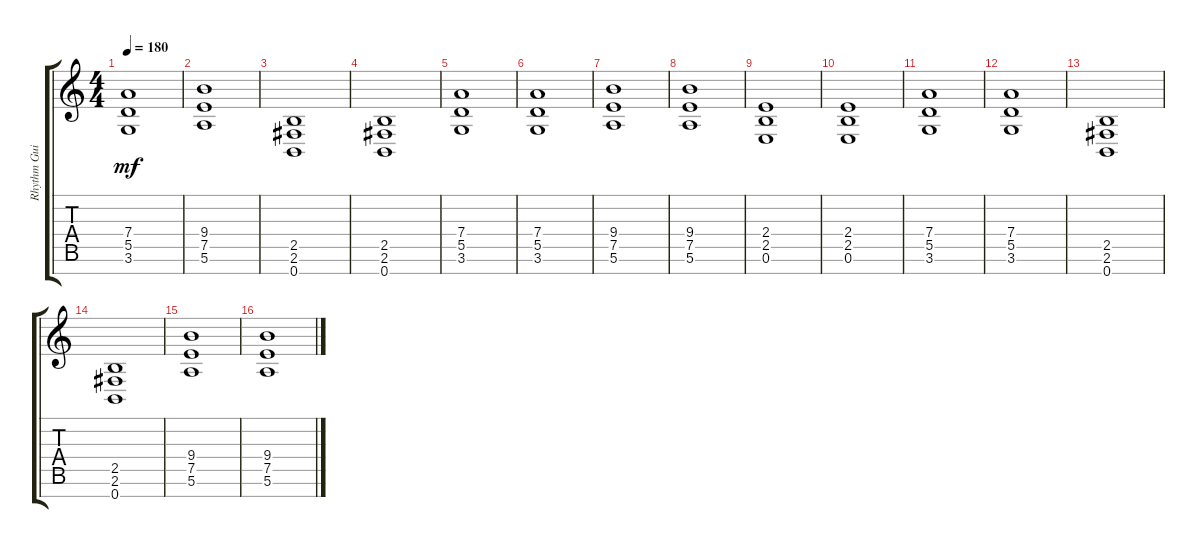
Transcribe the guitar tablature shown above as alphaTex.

\track ("Rhythm Guitar" "Rhythm Gui") {instrument overdrivenguitar}
\staff {score tabs}
\tuning (E4 B3 G3 D3 A2 E2 B1) {hide}
\ts (4 4)
\tempo 180
\clef g2
\ks c
(7.4 5.5 3.6).1{dy mf} |
(9.4 7.5 5.6).1 |
(2.5 2.6 0.7).1 |
(2.5 2.6 0.7).1 |
(7.4 5.5 3.6).1 |
(7.4 5.5 3.6).1 |
(9.4 7.5 5.6).1 |
(9.4 7.5 5.6).1 |
(2.4 2.5 0.6).1 |
(2.4 2.5 0.6).1 |
(7.4 5.5 3.6).1 |
(7.4 5.5 3.6).1 |
(2.5 2.6 0.7).1 |
(2.5 2.6 0.7).1 |
(9.4 7.5 5.6).1 |
(9.4 7.5 5.6).1
